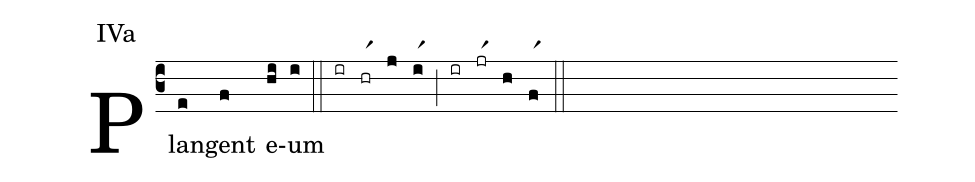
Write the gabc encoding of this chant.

annotation: IVa;
%%
(c3) Plan(e)gent(f) e(hi)um(i) (::) (ir)(hrr1)(j)(ir1)(;)(ir)(jrr1)(h)(fr1)(::)
